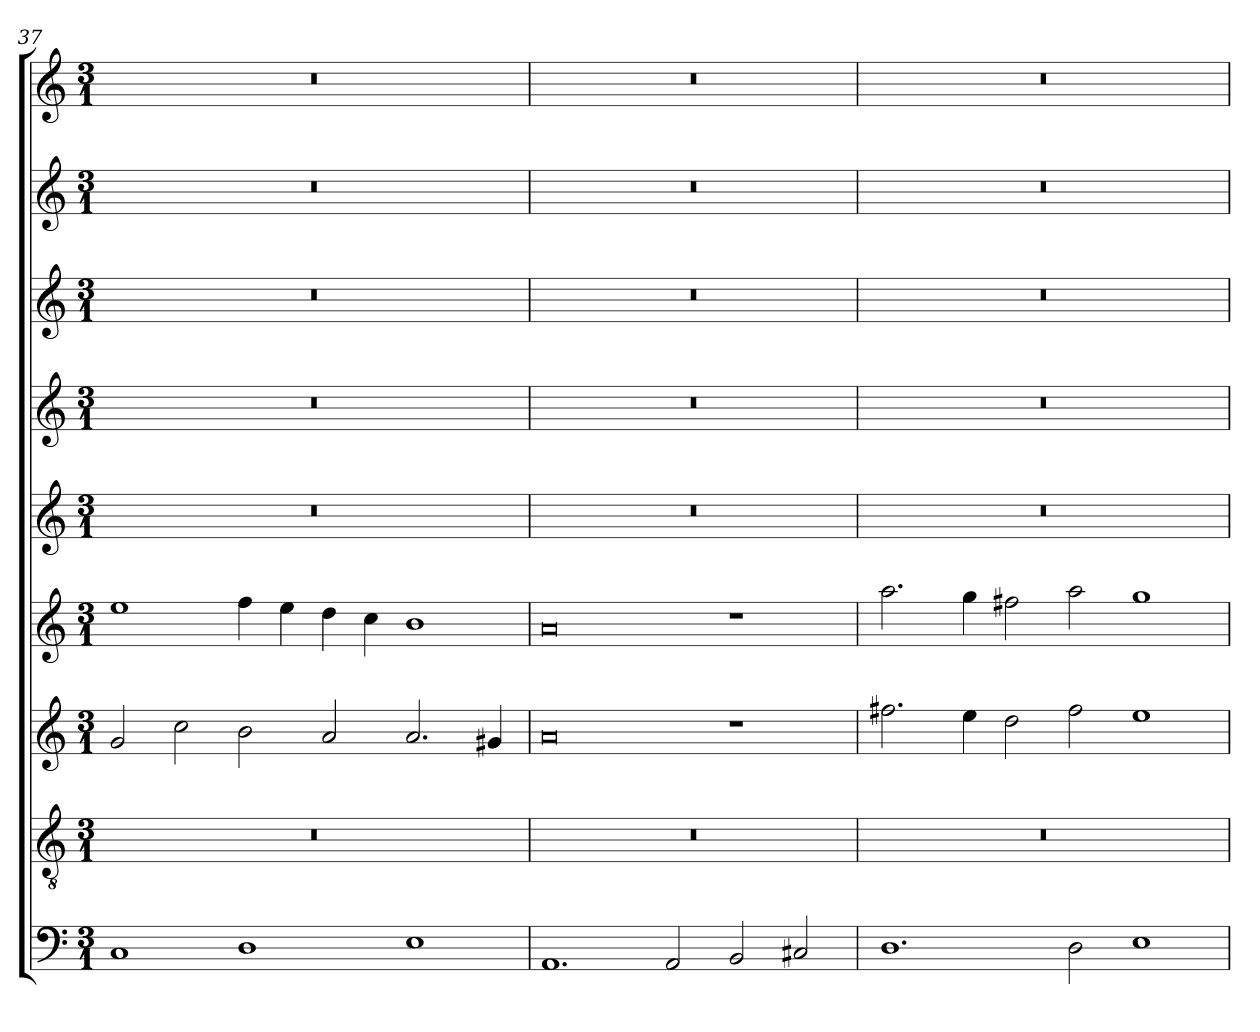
**kern	**kern	**kern	**kern	**kern	**kern	**kern	**kern	**kern
*part9	*part8	*part7	*part6	*part5	*part4	*part3	*part2	*part1
*staff9	*staff8	*staff7	*staff6	*staff5	*staff4	*staff3	*staff2	*staff1
*clefF4	*clefGv2	*clefG2	*clefG2	*clefG2	*clefG2	*clefG2	*clefG2	*clefG2
*k[]	*k[]	*k[]	*k[]	*k[]	*k[]	*k[]	*k[]	*k[]
*C:	*C:	*C:	*C:	*C:	*C:	*C:	*C:	*C:
*M3/1	*M3/1	*M3/1	*M3/1	*M3/1	*M3/1	*M3/1	*M3/1	*M3/1
=37	=37	=37	=37	=37	=37	=37	=37	=37
1C	0.r	2g/	1ee	0.r	0.r	0.r	0.r	0.r
.	.	2cc\	.	.	.	.	.	.
1D	.	2b\	4ff\	.	.	.	.	.
.	.	.	4ee\	.	.	.	.	.
.	.	2a/	4dd\	.	.	.	.	.
.	.	.	4cc\	.	.	.	.	.
1E	.	2.a/	1b	.	.	.	.	.
.	.	4g#X/	.	.	.	.	.	.
=38	=38	=38	=38	=38	=38	=38	=38	=38
1.AA	0.r	0a	0a	0.r	0.r	0.r	0.r	0.r
2AA/	.	.	.	.	.	.	.	.
2BB/	.	1r	1r	.	.	.	.	.
2C#X/	.	.	.	.	.	.	.	.
!!LO:LB:g=z
=39	=39	=39	=39	=39	=39	=39	=39	=39
1.D	0.r	2.ff#X\	2.aa\	0.r	0.r	0.r	0.r	0.r
.	.	4ee\	4gg\	.	.	.	.	.
.	.	2dd\	2ff#X\	.	.	.	.	.
2D\	.	2ff#\	2aa\	.	.	.	.	.
1E	.	1ee	1gg	.	.	.	.	.
=	=	=	=	=	=	=	=	=
*-	*-	*-	*-	*-	*-	*-	*-	*-
